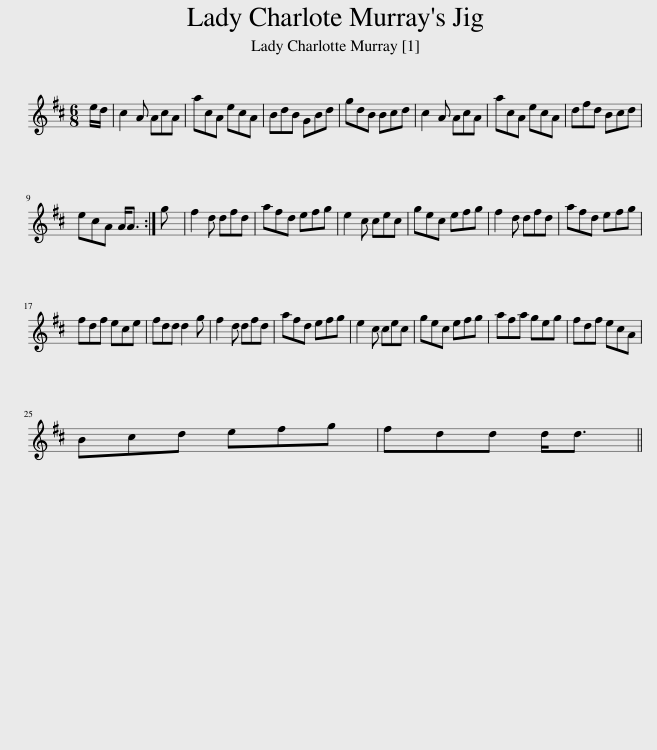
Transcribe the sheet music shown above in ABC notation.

X:1
L:1/8
M:6/8
I:linebreak $
K:D
V:1 treble
V:1
 e/d/ | c2 A AcA | acA ecA | BdB GBd | gdB Bcd | %5
 c2 A AcA | acA ecA | dfd Bcd |$ ecA A<A :| g | %10
 f2 d dfd | afd efg | e2 c cec | gec efg | f2 d dfd | %15
 afd efg |$ fdf ece | fdd d2 g | f2 d dfd | afd efg | %20
 e2 c cec | gec efg | afa geg | fdf ecA |$ Bcd efg | %25
 fdd d<d || %26
